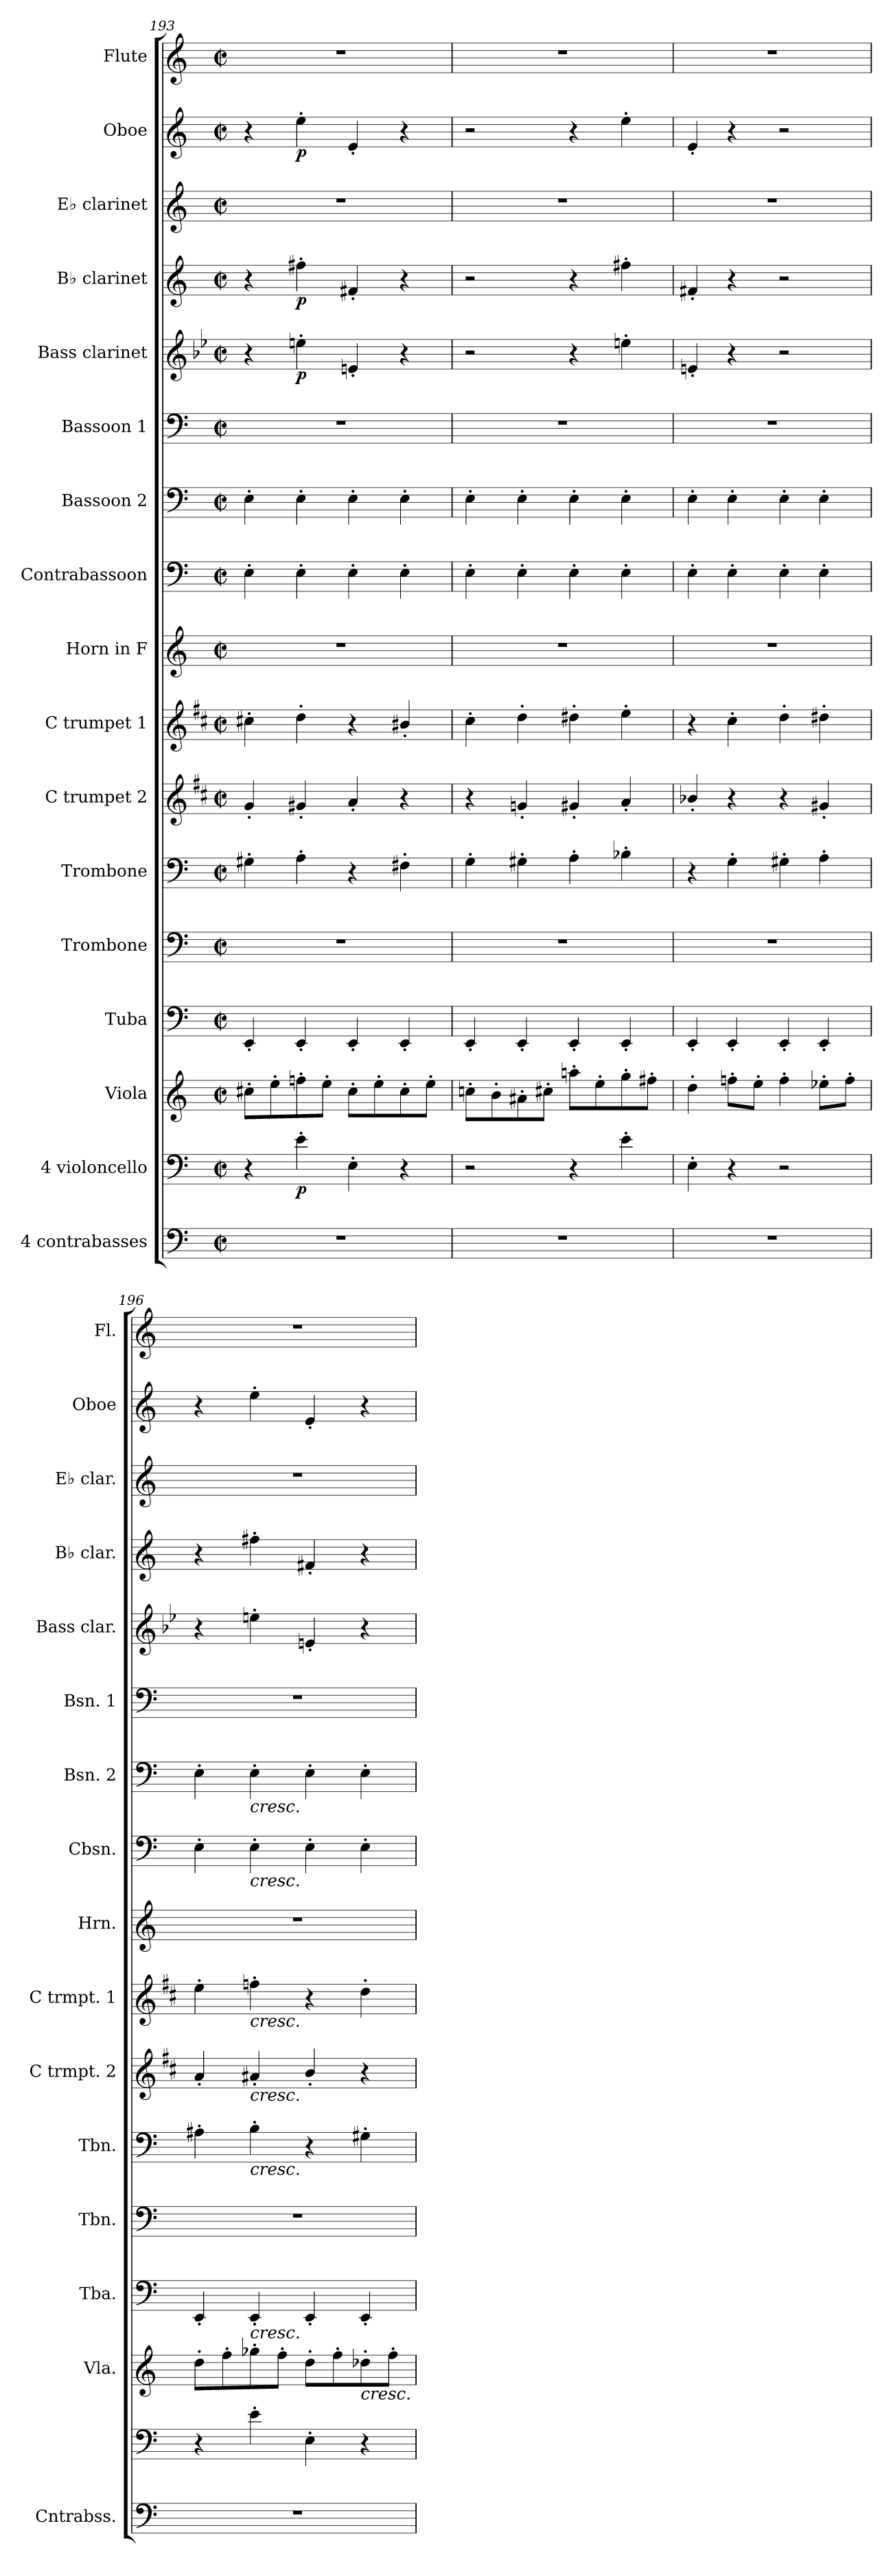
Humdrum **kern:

**kern	**kern	**dynam	**kern	**kern	**kern	**kern	**kern	**kern	**kern	**kern	**kern	**kern	**kern	**dynam	**kern	**dynam	**kern	**kern	**dynam	**kern
*part17	*part16	*part16	*part15	*part14	*part13	*part12	*part11	*part10	*part9	*part8	*part7	*part6	*part5	*part5	*part4	*part4	*part3	*part2	*part2	*part1
*staff17	*staff16	*staff16	*staff15	*staff14	*staff13	*staff12	*staff11	*staff10	*staff9	*staff8	*staff7	*staff6	*staff5	*staff5	*staff4	*staff4	*staff3	*staff2	*staff2	*staff1
*I"4 contrabasses	*I"4 violoncello	*	*I"Viola	*I"Tuba	*I"Trombone	*I"Trombone	*I"C trumpet 2	*I"C trumpet 1	*I"Horn in F	*I"Contrabassoon	*I"Bassoon 2	*I"Bassoon 1	*I"Bass clarinet	*	*I"B♭ clarinet	*	*I"E♭ clarinet	*I"Oboe	*	*I"Flute
*I'Cntrabss.	*	*	*I'Vla.	*I'Tba.	*I'Tbn.	*I'Tbn.	*I'C trmpt. 2	*I'C trmpt. 1	*I'Hrn.	*I'Cbsn.	*I'Bsn. 2	*I'Bsn. 1	*I'Bass clar.	*	*I'B♭ clar.	*	*I'E♭ clar.	*I'Oboe	*	*I'Fl.
*clefF4	*clefF4	*	*clefG2	*clefF4	*clefF4	*clefF4	*clefG2	*clefG2	*clefG2	*clefF4	*clefF4	*clefF4	*clefG2	*	*clefG2	*	*clefG2	*clefG2	*	*clefG2
*ITrd7c12	*	*	*	*	*	*	*ITrd1c2	*ITrd1c2	*ITrd4c7	*ITrd7c12	*	*	*ITrd8c14	*	*ITrd1c2	*	*ITrd-2c-3	*	*	*
*k[]	*k[]	*	*k[]	*k[]	*k[]	*k[]	*k[]	*k[]	*k[b-]	*k[]	*k[]	*k[]	*k[b-e-]	*	*k[b-e-]	*	*k[b-e-a-]	*k[]	*	*k[]
*M2/2	*M2/2	*	*M2/2	*M2/2	*M2/2	*M2/2	*M2/2	*M2/2	*M2/2	*M2/2	*M2/2	*M2/2	*M2/2	*	*M2/2	*	*M2/2	*M2/2	*	*M2/2
*met(c|)	*met(c|)	*	*met(c|)	*met(c|)	*met(c|)	*met(c|)	*met(c|)	*met(c|)	*met(c|)	*met(c|)	*met(c|)	*met(c|)	*met(c|)	*	*met(c|)	*	*met(c|)	*met(c|)	*	*met(c|)
=193	=193	=193	=193	=193	=193	=193	=193	=193	=193	=193	=193	=193	=193	=193	=193	=193	=193	=193	=193	=193
1r	4r	.	8cc#X'\L	4EE'/	1r	4G#X'\	4f'/	4bn'\	1r	4EE'\	4E'\	1r	4r	.	4r	.	1r	4r	.	1r
.	.	.	8ee'\	.	.	.	.	.	.	.	.	.	.	.	.	.	.	.	.	.
!	!	!LO:DY:b	!	!	!	!	!	!	!	!	!	!	!	!LO:DY:b	!	!LO:DY:b	!	!	!LO:DY:b	!
.	4e'\	p	8ffn'\	4EE'/	.	4A'\	4f#X'/	4cc'\	.	4EE'\	4E'\	.	4en'\	p	4een'\	p	.	4ee'\	p	.
.	.	.	8ee'\J	.	.	.	.	.	.	.	.	.	.	.	.	.	.	.	.	.
.	4E'\	.	8cc#'\L	4EE'/	.	4r	4g'/	4r	.	4EE'\	4E'\	.	4En'/	.	4en'/	.	.	4e'/	.	.
.	.	.	8ee'\	.	.	.	.	.	.	.	.	.	.	.	.	.	.	.	.	.
.	4r	.	8cc#'\	4EE'/	.	4F#X'\	4r	4a#X'/	.	4EE'\	4E'\	.	4r	.	4r	.	.	4r	.	.
.	.	.	8ee'\J	.	.	.	.	.	.	.	.	.	.	.	.	.	.	.	.	.
=194	=194	=194	=194	=194	=194	=194	=194	=194	=194	=194	=194	=194	=194	=194	=194	=194	=194	=194	=194	=194
1r	2r	.	8ccn'\L	4EE'/	1r	4G'\	4r	4b'\	1r	4EE'\	4E'\	1r	2r	.	2r	.	1r	2r	.	1r
.	.	.	8b'\	.	.	.	.	.	.	.	.	.	.	.	.	.	.	.	.	.
.	.	.	8a#X'\	4EE'/	.	4G#X'\	4fn'/	4cc'\	.	4EE'\	4E'\	.	.	.	.	.	.	.	.	.
.	.	.	8cc#X'\J	.	.	.	.	.	.	.	.	.	.	.	.	.	.	.	.	.
.	4r	.	8aan'\L	4EE'/	.	4A'\	4f#X'/	4cc#X'\	.	4EE'\	4E'\	.	4r	.	4r	.	.	4r	.	.
.	.	.	8ee'\	.	.	.	.	.	.	.	.	.	.	.	.	.	.	.	.	.
.	4e'\	.	8gg'\	4EE'/	.	4B-X'\	4g'/	4dd'\	.	4EE'\	4E'\	.	4en'\	.	4een'\	.	.	4ee'\	.	.
.	.	.	8ff#X'\J	.	.	.	.	.	.	.	.	.	.	.	.	.	.	.	.	.
=195	=195	=195	=195	=195	=195	=195	=195	=195	=195	=195	=195	=195	=195	=195	=195	=195	=195	=195	=195	=195
1r	4E'\	.	4dd'\	4EE'/	1r	4r	4a-X'/	4r	1r	4EE'\	4E'\	1r	4En'/	.	4en'/	.	1r	4e'/	.	1r
.	4r	.	8ffn'\L	4EE'/	.	4G'\	4r	4b'\	.	4EE'\	4E'\	.	4r	.	4r	.	.	4r	.	.
.	.	.	8ee'\J	.	.	.	.	.	.	.	.	.	.	.	.	.	.	.	.	.
.	2r	.	4ff'\	4EE'/	.	4G#X'\	4r	4cc'\	.	4EE'\	4E'\	.	2r	.	2r	.	.	2r	.	.
.	.	.	8ee-X'\L	4EE'/	.	4A'\	4f#X'/	4cc#X'\	.	4EE'\	4E'\	.	.	.	.	.	.	.	.	.
.	.	.	8ff'\J	.	.	.	.	.	.	.	.	.	.	.	.	.	.	.	.	.
=196	=196	=196	=196	=196	=196	=196	=196	=196	=196	=196	=196	=196	=196	=196	=196	=196	=196	=196	=196	=196
1r	4r	.	8dd'\L	4EE'/	1r	4A#X'\	4g'/	4dd'\	1r	4EE'\	4E'\	1r	4r	.	4r	.	1r	4r	.	1r
.	.	.	8ff'\	.	.	.	.	.	.	.	.	.	.	.	.	.	.	.	.	.
!	!	!	!	!	!	!	!	!	!	!	!LO:TX:b:i:t=cresc.	!	!	!	!	!	!	!	!	!
!	!	!	!	!	!	!	!	!	!	!LO:TX:b:i:t=cresc.	!	!	!	!	!	!	!	!	!	!
!	!	!	!	!	!	!	!	!LO:TX:b:i:t=cresc.	!	!	!	!	!	!	!	!	!	!	!	!
!	!	!	!	!	!	!	!LO:TX:b:i:t=cresc.	!	!	!	!	!	!	!	!	!	!	!	!	!
!	!	!	!	!	!	!LO:TX:b:i:t=cresc.	!	!	!	!	!	!	!	!	!	!	!	!	!	!
!	!	!	!	!LO:TX:b:i:t=cresc.	!	!	!	!	!	!	!	!	!	!	!	!	!	!	!	!
.	4e'\	.	8gg-X'\	4EE'/	.	4B'\	4g#X'/	4ee-X'\	.	4EE'\	4E'\	.	4en'\	.	4een'\	.	.	4ee'\	.	.
.	.	.	8ff'\J	.	.	.	.	.	.	.	.	.	.	.	.	.	.	.	.	.
.	4E'\	.	8dd'\L	4EE'/	.	4r	4a'/	4r	.	4EE'\	4E'\	.	4En'/	.	4en'/	.	.	4e'/	.	.
.	.	.	8ff'\	.	.	.	.	.	.	.	.	.	.	.	.	.	.	.	.	.
!	!	!	!LO:TX:b:i:t=cresc.	!	!	!	!	!	!	!	!	!	!	!	!	!	!	!	!	!
.	4r	.	8dd-X'\	4EE'/	.	4G#X'\	4r	4cc'\	.	4EE'\	4E'\	.	4r	.	4r	.	.	4r	.	.
.	.	.	8ff'\J	.	.	.	.	.	.	.	.	.	.	.	.	.	.	.	.	.
=	=	=	=	=	=	=	=	=	=	=	=	=	=	=	=	=	=	=	=	=
*-	*-	*-	*-	*-	*-	*-	*-	*-	*-	*-	*-	*-	*-	*-	*-	*-	*-	*-	*-	*-
